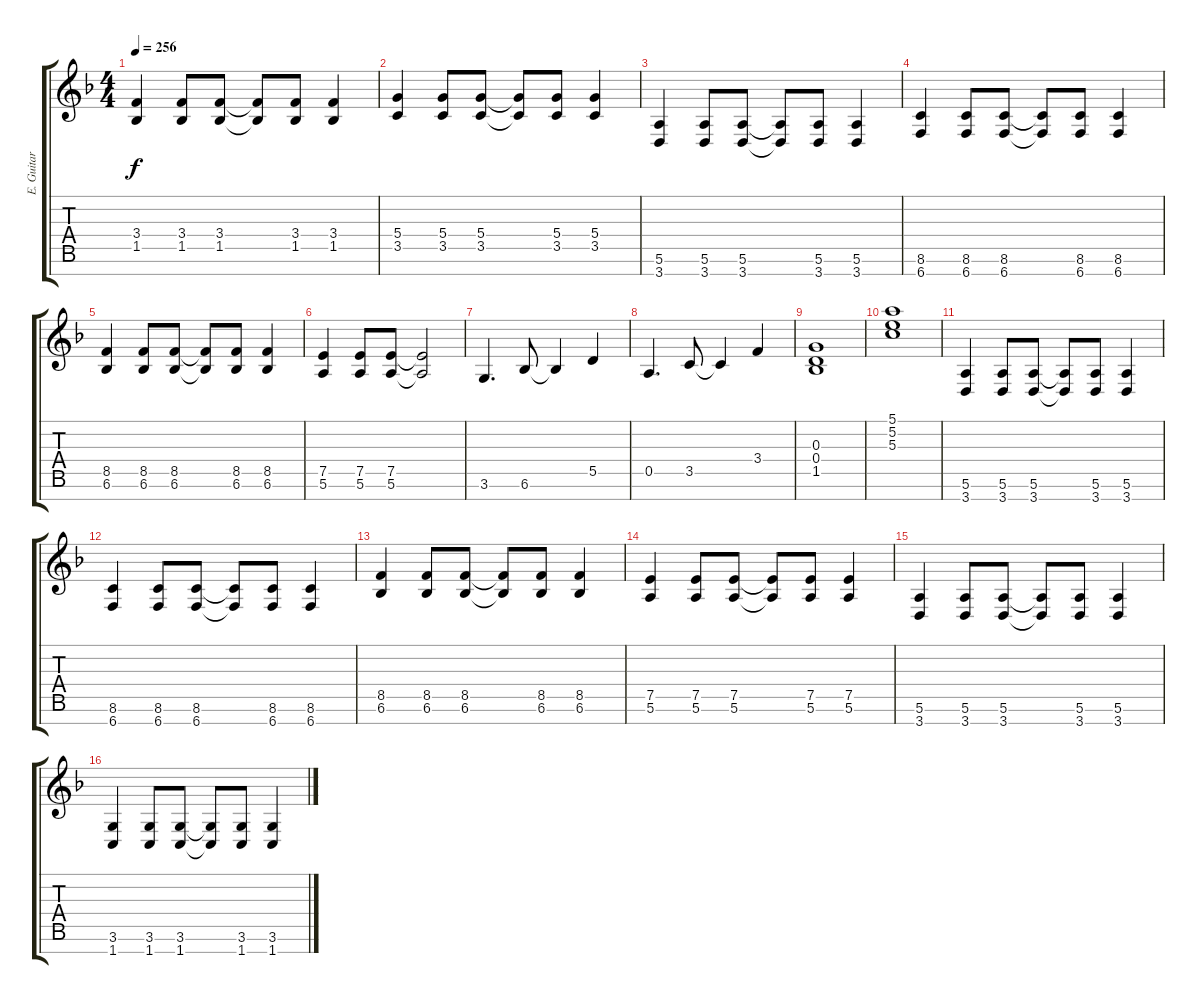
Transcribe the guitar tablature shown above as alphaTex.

\track ("E. Guitar I" "E. Guitar ") {instrument overdrivenguitar}
\staff {score tabs}
\tuning (E4 B3 G3 D3 A2 E2 B1) {hide}
\ts (4 4)
\tempo 256
\clef g2
\ks f
(3.4 1.5).4{dy f} (3.4 1.5).8 (3.4 1.5).8 (3.4{t} 1.5{t}).8 (3.4 1.5).8 (3.4 1.5).4 |
(5.4 3.5).4 (5.4 3.5).8 (5.4 3.5).8 (5.4{t} 3.5{t}).8 (5.4 3.5).8 (5.4 3.5).4 |
(5.6 3.7).4 (5.6 3.7).8 (5.6 3.7).8 (5.6{t} 3.7{t}).8 (5.6 3.7).8 (5.6 3.7).4 |
(8.6 6.7).4 (8.6 6.7).8 (8.6 6.7).8 (8.6{t} 6.7{t}).8 (8.6 6.7).8 (8.6 6.7).4 |
(8.5 6.6).4 (8.5 6.6).8 (8.5 6.6).8 (8.5{t} 6.6{t}).8 (8.5 6.6).8 (8.5 6.6).4 |
(7.5 5.6).4 (7.5 5.6).8 (7.5 5.6).8 (7.5{t} 5.6{t}).2 |
3.6.4{d} 6.6.8 6.6{t}.4 5.5.4 |
0.5.4{d} 3.5.8 3.5{t}.4 3.4.4 |
(0.3 0.4 1.5).1 |
(5.1 5.2 5.3).1 |
(5.6 3.7).4 (5.6 3.7).8 (5.6 3.7).8 (5.6{t} 3.7{t}).8 (5.6 3.7).8 (5.6 3.7).4 |
(8.6 6.7).4 (8.6 6.7).8 (8.6 6.7).8 (8.6{t} 6.7{t}).8 (8.6 6.7).8 (8.6 6.7).4 |
(8.5 6.6).4 (8.5 6.6).8 (8.5 6.6).8 (8.5{t} 6.6{t}).8 (8.5 6.6).8 (8.5 6.6).4 |
(7.5 5.6).4 (7.5 5.6).8 (7.5 5.6).8 (7.5{t} 5.6{t}).8 (7.5 5.6).8 (7.5 5.6).4 |
(5.6 3.7).4 (5.6 3.7).8 (5.6 3.7).8 (5.6{t} 3.7{t}).8 (5.6 3.7).8 (5.6 3.7).4 |
(3.6 1.7).4 (3.6 1.7).8 (3.6 1.7).8 (3.6{t} 1.7{t}).8 (3.6 1.7).8 (3.6 1.7).4
